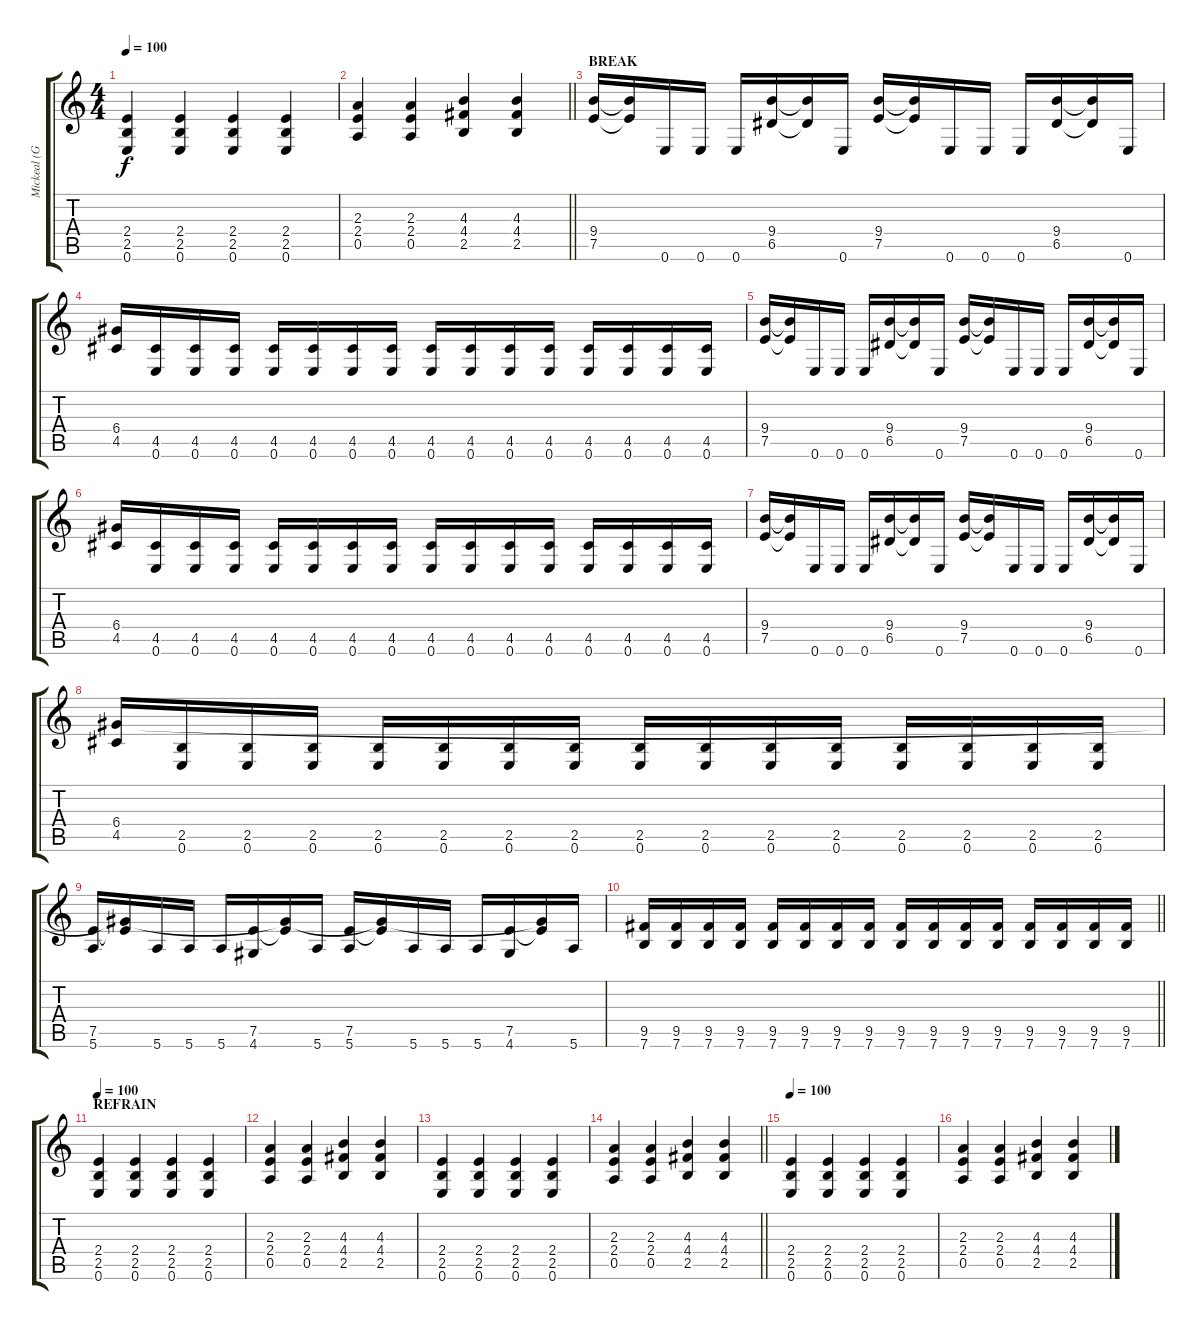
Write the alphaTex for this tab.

\track ("Mickeal (Guitare_01)" "Mickeal (G") {instrument overdrivenguitar}
\staff {score tabs}
\tuning (E4 B3 G3 D3 A2 E2) {hide}
\ts (4 4)
\tempo 100
\clef g2
\ks c
(2.4 2.5 0.6).4{dy f} (2.4 2.5 0.6).4 (2.4 2.5 0.6).4 (2.4 2.5 0.6).4 |
\barLineRight lightlight
(2.3 2.4 0.5).4 (2.3 2.4 0.5).4 (4.3 4.4 2.5).4 (4.3 4.4 2.5).4 |
\section ("" "BREAK")
(9.4 7.5).16 (9.4{t} 7.5{t}).16 0.6.16 0.6.16 0.6.16 (9.4 6.5).16 (9.4{t} 6.5{t}).16 0.6.16 (9.4 7.5).16 (9.4{t} 7.5{t}).16 0.6.16 0.6.16 0.6.16 (9.4 6.5).16 (9.4{t} 6.5{t}).16 0.6.16 |
(6.4 4.5).16 (4.5 0.6).16 (4.5 0.6).16 (4.5 0.6).16 (4.5 0.6).16 (4.5 0.6).16 (4.5 0.6).16 (4.5 0.6).16 (4.5 0.6).16 (4.5 0.6).16 (4.5 0.6).16 (4.5 0.6).16 (4.5 0.6).16 (4.5 0.6).16 (4.5 0.6).16 (4.5 0.6).16 |
(9.4 7.5).16 (9.4{t} 7.5{t}).16 0.6.16 0.6.16 0.6.16 (9.4 6.5).16 (9.4{t} 6.5{t}).16 0.6.16 (9.4 7.5).16 (9.4{t} 7.5{t}).16 0.6.16 0.6.16 0.6.16 (9.4 6.5).16 (9.4{t} 6.5{t}).16 0.6.16 |
(6.4 4.5).16 (4.5 0.6).16 (4.5 0.6).16 (4.5 0.6).16 (4.5 0.6).16 (4.5 0.6).16 (4.5 0.6).16 (4.5 0.6).16 (4.5 0.6).16 (4.5 0.6).16 (4.5 0.6).16 (4.5 0.6).16 (4.5 0.6).16 (4.5 0.6).16 (4.5 0.6).16 (4.5 0.6).16 |
(9.4 7.5).16 (9.4{t} 7.5{t}).16 0.6.16 0.6.16 0.6.16 (9.4 6.5).16 (9.4{t} 6.5{t}).16 0.6.16 (9.4 7.5).16 (9.4{t} 7.5{t}).16 0.6.16 0.6.16 0.6.16 (9.4 6.5).16 (9.4{t} 6.5{t}).16 0.6.16 |
(6.4 4.5).16 (2.5 0.6).16 (2.5 0.6).16 (2.5 0.6).16 (2.5 0.6).16 (2.5 0.6).16 (2.5 0.6).16 (2.5 0.6).16 (2.5 0.6).16 (2.5 0.6).16 (2.5 0.6).16 (2.5 0.6).16 (2.5 0.6).16 (2.5 0.6).16 (2.5 0.6).16 (2.5 0.6).16 |
(7.5 5.6).16 (6.4{t} 7.5{t}).16 5.6.16 5.6.16 5.6.16 (7.5 4.6).16 (6.4{t} 7.5{t}).16 5.6.16 (7.5 5.6).16 (6.4{t} 7.5{t}).16 5.6.16 5.6.16 5.6.16 (7.5 4.6).16 (6.4{t} 7.5{t}).16 5.6.16 |
\barLineRight lightlight
(9.5 7.6).16 (9.5 7.6).16 (9.5 7.6).16 (9.5 7.6).16 (9.5 7.6).16 (9.5 7.6).16 (9.5 7.6).16 (9.5 7.6).16 (9.5 7.6).16 (9.5 7.6).16 (9.5 7.6).16 (9.5 7.6).16 (9.5 7.6).16 (9.5 7.6).16 (9.5 7.6).16 (9.5 7.6).16 |
\section ("" "REFRAIN")
\tempo 100
(2.4 2.5 0.6).4 (2.4 2.5 0.6).4 (2.4 2.5 0.6).4 (2.4 2.5 0.6).4 |
(2.3 2.4 0.5).4 (2.3 2.4 0.5).4 (4.3 4.4 2.5).4 (4.3 4.4 2.5).4 |
(2.4 2.5 0.6).4 (2.4 2.5 0.6).4 (2.4 2.5 0.6).4 (2.4 2.5 0.6).4 |
\barLineRight lightlight
(2.3 2.4 0.5).4 (2.3 2.4 0.5).4 (4.3 4.4 2.5).4 (4.3 4.4 2.5).4 |
\tempo 100
(2.4 2.5 0.6).4 (2.4 2.5 0.6).4 (2.4 2.5 0.6).4 (2.4 2.5 0.6).4 |
(2.3 2.4 0.5).4 (2.3 2.4 0.5).4 (4.3 4.4 2.5).4 (4.3 4.4 2.5).4
